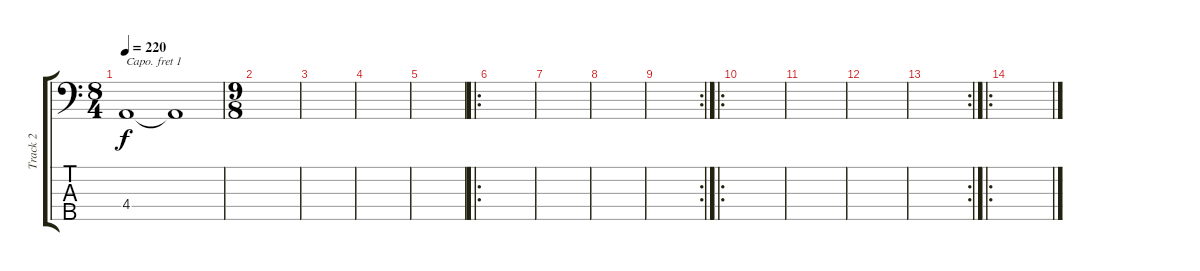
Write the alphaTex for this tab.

\track ("Track 2" "Track 2") {instrument electricbassfinger}
\staff {score tabs}
\capo 1
\tuning (G2 D2 A1 E1 B0) {hide}
\ts (8 4)
\tempo 220
\clef f4
\ks c
4.4{t}.1{dy f} 4.4{t}.1 |
\ts (9 8)
|
|
|
|
\ro
|
|
|
\rc 2
|
\ro
|
|
|
\rc 2
|
\ro
